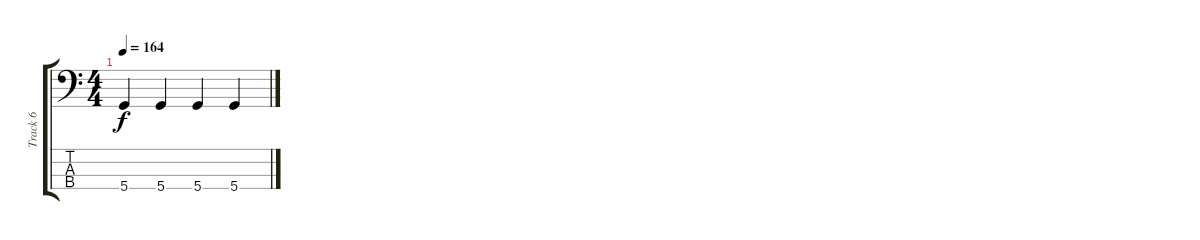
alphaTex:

\track ("Track 6" "Track 6") {instrument electricbassfinger}
\staff {score tabs}
\tuning (G2 D2 A1 D1) {hide}
\ts (4 4)
\tempo 164
\clef f4
\ks c
5.4.4{dy f} 5.4.4 5.4.4 5.4.4
